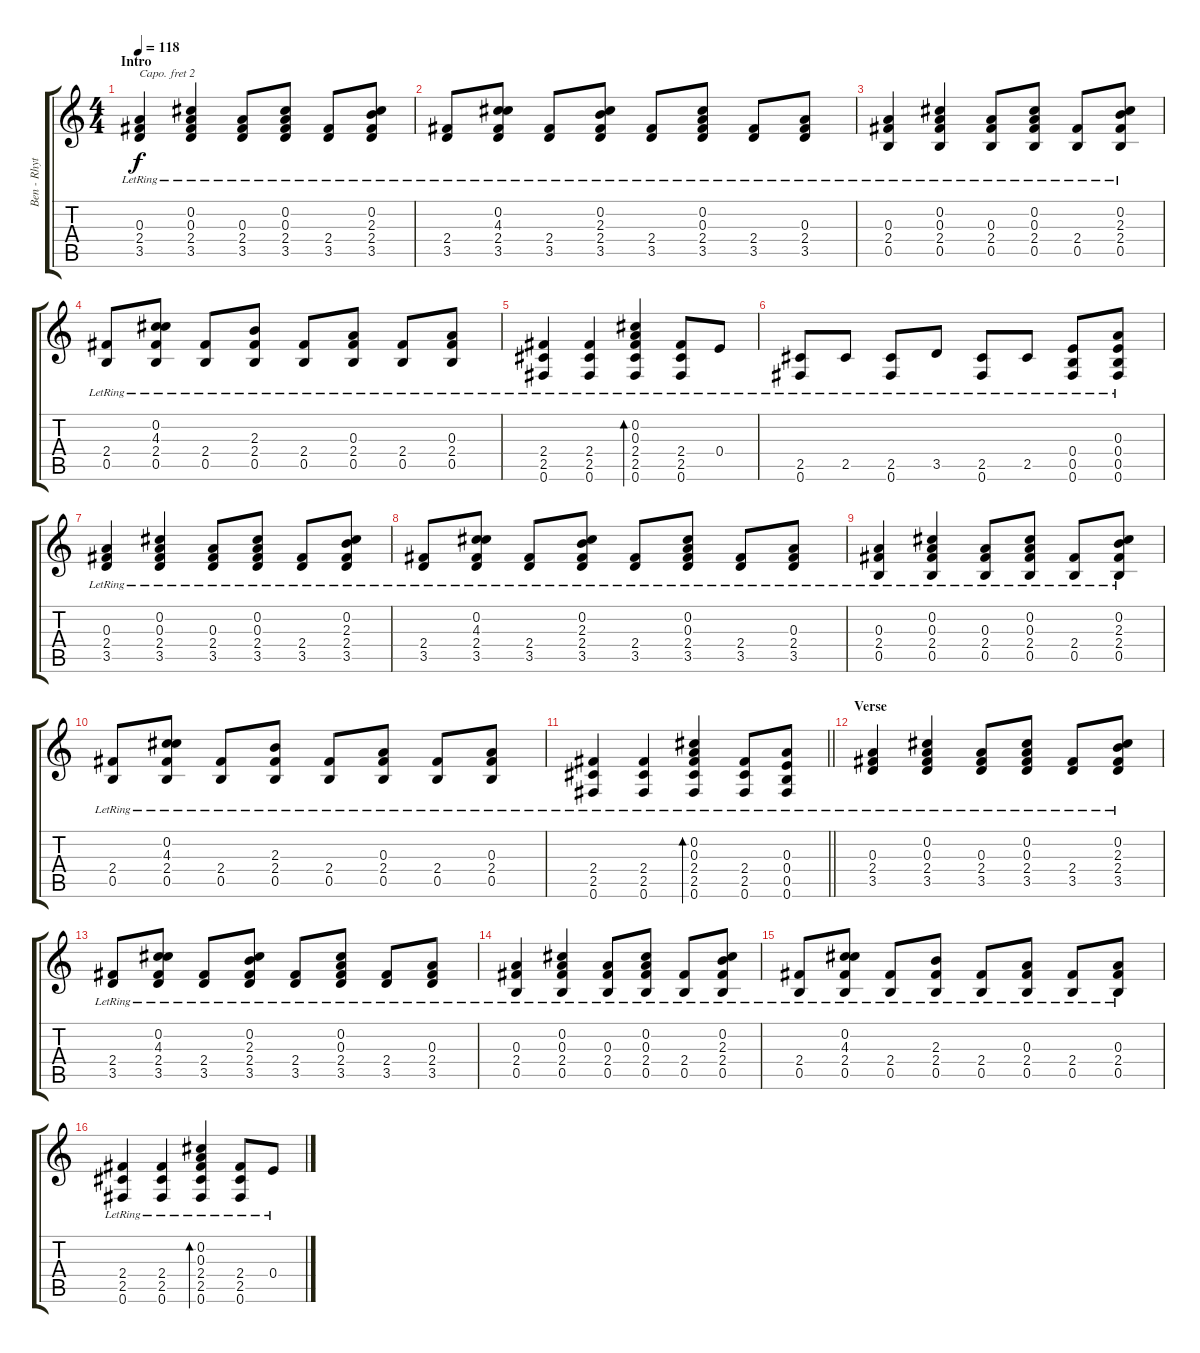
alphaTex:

\track ("Ben - Rhythm Guitar" "Ben - Rhyt") {instrument acousticguitarsteel}
\staff {score tabs}
\capo 2
\tuning (E4 B3 G3 D3 A2 E2) {hide}
\ts (4 4)
\section ("" "Intro")
\tempo 118
\clef g2
\ks c
(0.3 2.4{lr} 3.5{lr}).4{dy f instrument acousticguitarsteel} (0.2{lr} 0.3{lr} 2.4{lr} 3.5{lr}).4 (0.3 2.4{lr} 3.5{lr}).8 (0.2{lr} 0.3{lr} 2.4{lr} 3.5{lr}).8 (2.4{lr} 3.5{lr}).8 (0.2{lr} 2.3{lr} 2.4{lr} 3.5{lr}).8 |
(2.4{lr} 3.5{lr}).8 (0.2{lr} 4.3{lr} 2.4{lr} 3.5{lr}).8 (2.4{lr} 3.5{lr}).8 (0.2{lr} 2.3{lr} 2.4{lr} 3.5{lr}).8 (2.4{lr} 3.5{lr}).8 (0.2{lr} 0.3{lr} 2.4{lr} 3.5).8 (2.4{lr} 3.5).8 (0.3{lr} 2.4{lr} 3.5).8 |
(0.3{lr} 2.4{lr} 0.5{lr}).4 (0.2{lr} 0.3{lr} 2.4{lr} 0.5{lr}).4 (0.3{lr} 2.4{lr} 0.5{lr}).8 (0.2{lr} 0.3{lr} 2.4{lr} 0.5{lr}).8 (2.4{lr} 0.5{lr}).8 (0.2{lr} 2.3{lr} 2.4{lr} 0.5{lr}).8 |
(2.4{lr} 0.5{lr}).8 (0.2{lr} 4.3{lr} 2.4{lr} 0.5{lr}).8 (2.4{lr} 0.5{lr}).8 (2.3{lr} 2.4{lr} 0.5{lr}).8 (2.4{lr} 0.5{lr}).8 (0.3{lr} 2.4{lr} 0.5{lr}).8 (2.4{lr} 0.5{lr}).8 (0.3{lr} 2.4{lr} 0.5{lr}).8 |
(2.4{lr} 2.5{lr} 0.6{lr}).4 (2.4{lr} 2.5{lr} 0.6{lr}).4 (0.2{lr} 0.3{lr} 2.4{lr} 2.5{lr} 0.6{lr}).4{bd 120} (2.4{lr} 2.5{lr} 0.6{lr}).8 0.4{lr}.8 |
(2.5{lr} 0.6{lr}).8 2.5{lr}.8 (2.5{lr} 0.6{lr}).8 3.5{lr}.8 (2.5{lr} 0.6{lr}).8 2.5{lr}.8 (0.4{lr} 0.5{lr} 0.6{lr}).8 (0.3{lr} 0.4{lr} 0.5{lr} 0.6{lr}).8 |
(0.3 2.4{lr} 3.5{lr}).4 (0.2{lr} 0.3{lr} 2.4{lr} 3.5{lr}).4 (0.3 2.4{lr} 3.5{lr}).8 (0.2{lr} 0.3{lr} 2.4{lr} 3.5{lr}).8 (2.4{lr} 3.5{lr}).8 (0.2{lr} 2.3{lr} 2.4{lr} 3.5{lr}).8 |
(2.4{lr} 3.5{lr}).8 (0.2{lr} 4.3{lr} 2.4{lr} 3.5{lr}).8 (2.4{lr} 3.5{lr}).8 (0.2{lr} 2.3{lr} 2.4{lr} 3.5{lr}).8 (2.4{lr} 3.5{lr}).8 (0.2{lr} 0.3{lr} 2.4{lr} 3.5).8 (2.4{lr} 3.5).8 (0.3{lr} 2.4{lr} 3.5).8 |
(0.3{lr} 2.4{lr} 0.5{lr}).4 (0.2{lr} 0.3{lr} 2.4{lr} 0.5{lr}).4 (0.3{lr} 2.4{lr} 0.5{lr}).8 (0.2{lr} 0.3{lr} 2.4{lr} 0.5{lr}).8 (2.4{lr} 0.5{lr}).8 (0.2{lr} 2.3{lr} 2.4{lr} 0.5{lr}).8 |
(2.4{lr} 0.5{lr}).8 (0.2{lr} 4.3{lr} 2.4{lr} 0.5{lr}).8 (2.4{lr} 0.5{lr}).8 (2.3{lr} 2.4{lr} 0.5{lr}).8 (2.4{lr} 0.5{lr}).8 (0.3{lr} 2.4{lr} 0.5{lr}).8 (2.4{lr} 0.5{lr}).8 (0.3{lr} 2.4{lr} 0.5{lr}).8 |
\barLineRight lightlight
(2.4{lr} 2.5{lr} 0.6{lr}).4 (2.4{lr} 2.5{lr} 0.6{lr}).4 (0.2{lr} 0.3{lr} 2.4{lr} 2.5{lr} 0.6{lr}).4{bd 120} (2.4{lr} 2.5{lr} 0.6{lr}).8 (0.3 0.4{lr} 0.5{lr} 0.6).8 |
\section ("" "Verse")
(0.3 2.4{lr} 3.5{lr}).4 (0.2{lr} 0.3{lr} 2.4{lr} 3.5{lr}).4 (0.3 2.4{lr} 3.5{lr}).8 (0.2{lr} 0.3{lr} 2.4{lr} 3.5{lr}).8 (2.4{lr} 3.5{lr}).8 (0.2{lr} 2.3{lr} 2.4{lr} 3.5{lr}).8 |
(2.4{lr} 3.5{lr}).8 (0.2{lr} 4.3{lr} 2.4{lr} 3.5{lr}).8 (2.4{lr} 3.5{lr}).8 (0.2{lr} 2.3{lr} 2.4{lr} 3.5{lr}).8 (2.4{lr} 3.5{lr}).8 (0.2{lr} 0.3{lr} 2.4{lr} 3.5).8 (2.4{lr} 3.5).8 (0.3{lr} 2.4{lr} 3.5).8 |
(0.3{lr} 2.4{lr} 0.5{lr}).4 (0.2{lr} 0.3{lr} 2.4{lr} 0.5{lr}).4 (0.3{lr} 2.4{lr} 0.5{lr}).8 (0.2{lr} 0.3{lr} 2.4{lr} 0.5{lr}).8 (2.4{lr} 0.5{lr}).8 (0.2{lr} 2.3{lr} 2.4{lr} 0.5{lr}).8 |
(2.4{lr} 0.5{lr}).8 (0.2{lr} 4.3{lr} 2.4{lr} 0.5{lr}).8 (2.4{lr} 0.5{lr}).8 (2.3{lr} 2.4{lr} 0.5{lr}).8 (2.4{lr} 0.5{lr}).8 (0.3{lr} 2.4{lr} 0.5{lr}).8 (2.4{lr} 0.5{lr}).8 (0.3{lr} 2.4{lr} 0.5{lr}).8 |
(2.4{lr} 2.5{lr} 0.6{lr}).4 (2.4{lr} 2.5{lr} 0.6{lr}).4 (0.2{lr} 0.3{lr} 2.4{lr} 2.5{lr} 0.6{lr}).4{bd 120} (2.4{lr} 2.5{lr} 0.6{lr}).8 0.4{lr}.8
